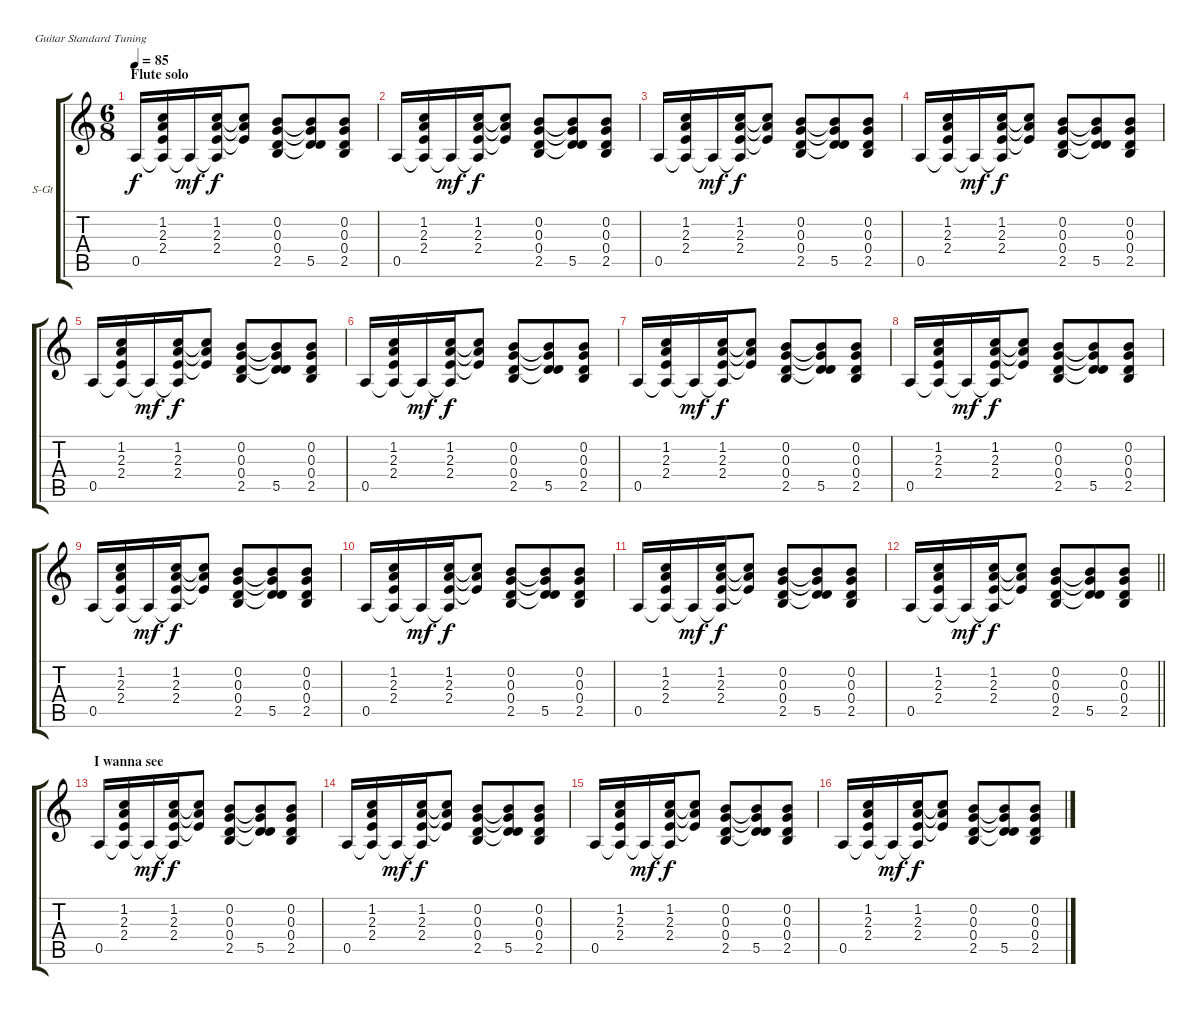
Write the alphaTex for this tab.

\bracketExtendMode groupsimilarinstruments
\firstSystemTrackNameOrientation horizontal
\otherSystemsTrackNameOrientation horizontal
\track ("Piano" "S-Gt") {instrument brightacousticpiano}
\staff {score tabs}
\tuning (E4 B3 G3 D3 A2 E2)
\displaytranspose 12
\ts (6 8)
\section ("" "Flute solo")
\tempo 85
\clef g2
\ks c
0.5.16{dy f} (1.2 2.3 2.4 0.5{t}).16 0.5{t}.16{dy mf} (1.2 2.3 2.4 0.5{t}).16{dy f} (1.2{t} 2.3{t} 2.4{t}).8 (0.2 0.3 0.4 2.5).8 (0.2{t} 0.3{t} 0.4{t} 5.5).8 (0.2 0.3 0.4 2.5).8 |
0.5.16 (1.2 2.3 2.4 0.5{t}).16 0.5{t}.16{dy mf} (1.2 2.3 2.4 0.5{t}).16{dy f} (1.2{t} 2.3{t} 2.4{t}).8 (0.2 0.3 0.4 2.5).8 (0.2{t} 0.3{t} 0.4{t} 5.5).8 (0.2 0.3 0.4 2.5).8 |
0.5.16 (1.2 2.3 2.4 0.5{t}).16 0.5{t}.16{dy mf} (1.2 2.3 2.4 0.5{t}).16{dy f} (1.2{t} 2.3{t} 2.4{t}).8 (0.2 0.3 0.4 2.5).8 (0.2{t} 0.3{t} 0.4{t} 5.5).8 (0.2 0.3 0.4 2.5).8 |
0.5.16 (1.2 2.3 2.4 0.5{t}).16 0.5{t}.16{dy mf} (1.2 2.3 2.4 0.5{t}).16{dy f} (1.2{t} 2.3{t} 2.4{t}).8 (0.2 0.3 0.4 2.5).8 (0.2{t} 0.3{t} 0.4{t} 5.5).8 (0.2 0.3 0.4 2.5).8 |
0.5.16 (1.2 2.3 2.4 0.5{t}).16 0.5{t}.16{dy mf} (1.2 2.3 2.4 0.5{t}).16{dy f} (1.2{t} 2.3{t} 2.4{t}).8 (0.2 0.3 0.4 2.5).8 (0.2{t} 0.3{t} 0.4{t} 5.5).8 (0.2 0.3 0.4 2.5).8 |
0.5.16 (1.2 2.3 2.4 0.5{t}).16 0.5{t}.16{dy mf} (1.2 2.3 2.4 0.5{t}).16{dy f} (1.2{t} 2.3{t} 2.4{t}).8 (0.2 0.3 0.4 2.5).8 (0.2{t} 0.3{t} 0.4{t} 5.5).8 (0.2 0.3 0.4 2.5).8 |
0.5.16 (1.2 2.3 2.4 0.5{t}).16 0.5{t}.16{dy mf} (1.2 2.3 2.4 0.5{t}).16{dy f} (1.2{t} 2.3{t} 2.4{t}).8 (0.2 0.3 0.4 2.5).8 (0.2{t} 0.3{t} 0.4{t} 5.5).8 (0.2 0.3 0.4 2.5).8 |
0.5.16 (1.2 2.3 2.4 0.5{t}).16 0.5{t}.16{dy mf} (1.2 2.3 2.4 0.5{t}).16{dy f} (1.2{t} 2.3{t} 2.4{t}).8 (0.2 0.3 0.4 2.5).8 (0.2{t} 0.3{t} 0.4{t} 5.5).8 (0.2 0.3 0.4 2.5).8 |
0.5.16 (1.2 2.3 2.4 0.5{t}).16 0.5{t}.16{dy mf} (1.2 2.3 2.4 0.5{t}).16{dy f} (1.2{t} 2.3{t} 2.4{t}).8 (0.2 0.3 0.4 2.5).8 (0.2{t} 0.3{t} 0.4{t} 5.5).8 (0.2 0.3 0.4 2.5).8 |
0.5.16 (1.2 2.3 2.4 0.5{t}).16 0.5{t}.16{dy mf} (1.2 2.3 2.4 0.5{t}).16{dy f} (1.2{t} 2.3{t} 2.4{t}).8 (0.2 0.3 0.4 2.5).8 (0.2{t} 0.3{t} 0.4{t} 5.5).8 (0.2 0.3 0.4 2.5).8 |
0.5.16 (1.2 2.3 2.4 0.5{t}).16 0.5{t}.16{dy mf} (1.2 2.3 2.4 0.5{t}).16{dy f} (1.2{t} 2.3{t} 2.4{t}).8 (0.2 0.3 0.4 2.5).8 (0.2{t} 0.3{t} 0.4{t} 5.5).8 (0.2 0.3 0.4 2.5).8 |
\barLineRight lightlight
0.5.16 (1.2 2.3 2.4 0.5{t}).16 0.5{t}.16{dy mf} (1.2 2.3 2.4 0.5{t}).16{dy f} (1.2{t} 2.3{t} 2.4{t}).8 (0.2 0.3 0.4 2.5).8 (0.2{t} 0.3{t} 0.4{t} 5.5).8 (0.2 0.3 0.4 2.5).8 |
\section ("" "I wanna see")
0.5.16 (1.2 2.3 2.4 0.5{t}).16 0.5{t}.16{dy mf} (1.2 2.3 2.4 0.5{t}).16{dy f} (1.2{t} 2.3{t} 2.4{t}).8 (0.2 0.3 0.4 2.5).8 (0.2{t} 0.3{t} 0.4{t} 5.5).8 (0.2 0.3 0.4 2.5).8 |
0.5.16 (1.2 2.3 2.4 0.5{t}).16 0.5{t}.16{dy mf} (1.2 2.3 2.4 0.5{t}).16{dy f} (1.2{t} 2.3{t} 2.4{t}).8 (0.2 0.3 0.4 2.5).8 (0.2{t} 0.3{t} 0.4{t} 5.5).8 (0.2 0.3 0.4 2.5).8 |
0.5.16 (1.2 2.3 2.4 0.5{t}).16 0.5{t}.16{dy mf} (1.2 2.3 2.4 0.5{t}).16{dy f} (1.2{t} 2.3{t} 2.4{t}).8 (0.2 0.3 0.4 2.5).8 (0.2{t} 0.3{t} 0.4{t} 5.5).8 (0.2 0.3 0.4 2.5).8 |
0.5.16 (1.2 2.3 2.4 0.5{t}).16 0.5{t}.16{dy mf} (1.2 2.3 2.4 0.5{t}).16{dy f} (1.2{t} 2.3{t} 2.4{t}).8 (0.2 0.3 0.4 2.5).8 (0.2{t} 0.3{t} 0.4{t} 5.5).8 (0.2 0.3 0.4 2.5).8
